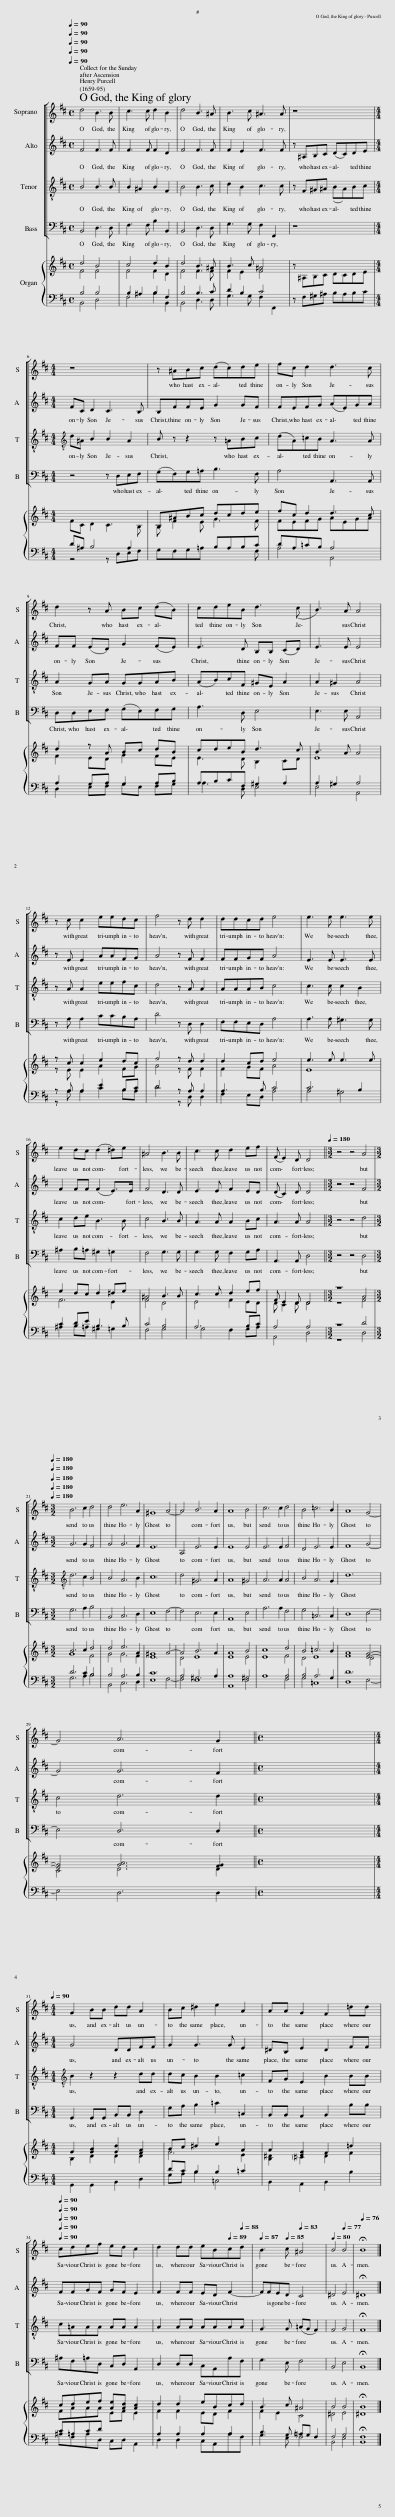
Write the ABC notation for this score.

X:1
%%score [ 1 2 3 4 ] { ( 5 6 ) | ( 7 8 ) }
L:1/8
Q:1/4=90
M:4/4
I:linebreak $
K:D
V:1 treble
V:2 treble
V:3 treble-8
V:4 bass
V:5 treble
V:6 treble
V:7 bass
V:8 bass
V:1
 d4 B3 B | c3 c d2 B2 | d4 B3 ^A | B3 c ^A3 A | z8 |$ %5
[M:4/4] z8 | z ^ABc (dc)de | fc d2 d3 c |$ d2 z A Bc (dB) | cdeB d3 (c | %10
 B3) A A4 |$ z c c2 eedc | f4 z d d2 | ddcd e4 | e3 e e3 e |$ %15
 e2 dc (d2 ^d)e | ^A4 B3 B | c3 c d2 ef | (F E2) D D4 ||[M:3/2][Q:1/4=180] z4 z4 A4 |$ %20
[M:3/2][Q:1/4=180][Q:1/4=180][Q:1/4=180][Q:1/4=180][Q:1/4=180] B6 c2 d4 | d4 e6 A2 | ^G8 A4- | A4 B6 A2 | A8 B4 | %25
 c6 c2 d4 | B4 =c6 B2 | A8 G4- |$ G4 A6 G2 ||[M:4/4] x8 |$ %30
[M:4/4][Q:1/4=90] G2 BB dd A2 | Bc ^d2 e2 A2 | AA G2 F2 =dd |$[Q:1/4=90][Q:1/4=90][Q:1/4=90][Q:1/4=90][Q:1/4=90] cdef ed c2 | d2 dd eB[Q:1/4=89]c[Q:1/4=88]d | %35
[Q:1/4=87] B3[Q:1/4=85] c[Q:1/4=83] ^A4 |[Q:1/4=80] B4[Q:1/4=77] B4 |[Q:1/4=76] !fermata!B8 |] %38
V:2
 F4 F3 F | F3 F F2 D2 | F4 F3 F | F2 E2 F3 F | z ^A,B,C (DC)DE |$ %5
[M:4/4] FC D2 C3 B, | B,FFE G2 GF | FEFG (AE)GA |$ FF (ED) G2 (FE) | E3 D B,B, (CD) | %10
 E3 E E4 |$ z E E2 AAFG | A4 z F F2 | FFGF A4 | E3 E E3 E |$ %15
 F2 FF (F2 E>)E | F4 D3 D | E3 E F2 ED | (D C2) D D4 ||[M:3/2] z4 z4 F4 |$ %20
[M:3/2] G6 G2 F4 | G4 G6 F2 | E12 | A,4 E6 E2 | E8 E4 | %25
 E6 E2 F4 | D4 E6 E2 | F8 G4- |$ G4 G6 F2 ||[M:4/4] x8 |$ %30
[M:4/4] G4 DDFF | G2 G3 G E2 | ^DB, E2 D2 FF |$ FFGF GF E2 | F2 FF ED F2- | %35
 FFED C4 | ^D4 E4 | !fermata!^D8 |] %38
V:3
 B4 B3 B | B2 ^A2 B2 F2 | B4 B3 c | d2 B2 c3 c | z F^G^A (BA)Bc |$ %5
[M:4/4][K:treble-8] d^A B2 B2 A2 | B z z2 z =ABc | (dA)=cB A3 A |$ A2 GA GGAB | (AB)cF ^GE A2 | %10
 A2 ^G2 A4 |$ z A A2 eefc | d4 z A A2 | AAAB c4 | c3 c c2 B2 |$ %15
 c2 de B3 B | c4 B3 B | A3 A A2 Bc | A3 A A4 ||[M:3/2] z4 z4 d4 |$ %20
[M:3/2][K:treble-8] d6 c2 B4 | B4 A6 B2 | c12 | d4 ^G6 A2 | A8 ^G4 | %25
 A6 A2 A4 | B4 A6 G2 | d12 |$ c4 d6 d2 ||[M:4/4] x8 |$ %30
[M:4/4][K:treble-8] B2 z2 z2 dd | dc B2 B2 =c2 | FG E2 B2 BB |$ c=AAA AA A2 | A2 AA AAAA | %35
 G3 G (=AG F2) | F4 G4 | !fermata!F8 |] %38
V:4
 B,,4 D,3 D, | F,3 F, B,2 B,,2 | B,,4 D,3 D, | G,3 G, F,2 F,,2 | z8 |$ %5
[M:4/4] z4 z D,E,F, | (G,F,)G,=A, B,3 F, | A,4 A,,3 A,, |$ D,D,E,F, (G,E,)F,G, | A,3 D, E,4 | %10
 E,3 E, A,,4 |$ z A, A,2 CCB,A, | D4 z D, D,2 | F,F,E,D, A,4 | A,3 A, ^G,3 G, |$ %15
 ^A,2 B,=A, ^G,2 =G,2 | F,4 G,3 G, | G,3 G, F,2 G,A, | A,,3 A,, D,4 ||[M:3/2] z4 z4 D,4 |$ %20
[M:3/2] G,6 A,2 B,4 | B,,4 C,6 D,2 | E,8 F,4- | F,4 E,6 E,2 | A,,8 E,4 | %25
 A,6 A,2 F,4 | G,4 =C,6 C,2 | D,8 E,4- |$ E,4 D,6 D,2 ||[M:4/4] x8 |$ %30
[M:4/4] G,,2 G,,G,, B,,B,, D,2 | G,A, B,2 =C2 =C,2 | B,,B,, A,,2 B,,2 B,B, |$ ^A,F,=A,D, C,D, A,,2 | D,2 D,D, C,A,,A,F, | %35
 G,3 E, F,4 | B,,4 E,4 | !fermata!B,,8 |] %38
V:5
 d4 B4 | c4 d2 B2 | d4 B3 ^A | B3 c ^A4 | z ^A,B,C DCDE |$ %5
[M:4/4] FC D2 C3 B, | B,^ABc dcde | fc d2 d3 c |$ d2 z A Bc dB | cdeB d3 c | %10
 B3 A A4 |$ z c c2 e2 dc | f4 z d d2 | d2 cd e4 | e3 e e3 e |$ %15
 e2 dc d2 ^de | ^A4 B3 B | c3 c d2 ef | F E2 D D4 ||[M:3/2] z8 A4 |$ %20
[M:3/2] B6 c2 d4 | d4 e6 A2 | ^G8 A4- | A4 B6 A2 | A8 B4 | %25
 c8 d4 | B4 =c6 B2 | A8 [EG]4- |$ [EG]4 [GA]6 [FG]2 ||[M:4/4] x8 |$ %30
[M:4/4] G2 [GB]2 [Gd]2 [FA]2 | Bc ^d2 e2 A2 | A2 [EG]2 F2 =d2 |$ cdef [Ae][Ad] [Ac]2 | d2 d2 eBcd | %35
 B3 c ^A4 | B4 B4 | !fermata!B8 |] %38
V:6
 F4 F4 | F4 F2 D2 | F4 F3 F | F2 E2 F4 | x4 x4 |$ %5
[M:4/4] x4 x4 | B, F2 E G3 F | FEFG AEGA |$ F2 ED G2 FE | E3 D B,2 CD | %10
 E8 |$ z E E2 A2 FG | A4 z F F2 | F2 GF A4 | E8 |$ %15
 F6 E2 | F4 D4 | E4 F2 ED | D C2 D D4 ||[M:3/2] z8 F4 |$ %20
[M:3/2] G8 F4 | G4 G6 F2 | E12 | D4 E8 | E8 E4 | %25
 E8 F4 | D4 E8 | F8 D4 |$ C4 D6 D2 ||[M:4/4] x8 |$ %30
[M:4/4] B,2 D2 D2 D2 | G6 E2 | [B,^D]2 !courtesy!^C2 D2 F2 |$ FAAA EF E2 | F2 F2 ED F2 | %35
 F2 E2 C4 | ^D4 E4 | ^D8 |] %38
V:7
 B,4 B,4 | B,2 ^A,2 B,2 F,2 | B,4 B,3 C | D2 B,2 C4 | z F,^G,^A, B,A,B,C |$ %5
[M:4/4] D^A, B,4 A,2 | G,F,G,=A, B,A,B,C | DA,=CB, A,4 |$ A,2 G,A, G,2 A,B, | A,B,CF, ^G,2 A,2 | %10
 A,2 ^G,2 A,4 |$ z A, A,2 E2 B,C | D4 z A, A,2 | A,3 B, C4 | C6 B,2 |$ %15
 C2 DE B,3 B, | C4 B,4 | A,6 B,C | A,4 A,4 ||[M:3/2] z8 D4 |$ %20
[M:3/2] D6 C2 B,4 | B,4 A,6 B,2 | C12 | A,4 ^G,6 A,2 | A,8 ^G,4 | %25
 A,8 A,4 | B,4 A,6 G,2 | D12 |$ E,4 D,6 D,2 ||[M:4/4] x8 |$ %30
[M:4/4] G,,2 G,,2 B,,2 D,2 | DC B,2 B,2 =C2 | B,,2 A,,2 B,,2 B,2 |$ C=A,CD C,D, A,,2 | A,2 A,2 A,2 A,2 | %35
 B,3 G, !courtesy!=A,G, F,2 | F,4 G,4 | !fermata!F,8 |] %38
V:8
 B,,4 D,4 | F,4 B,2 B,,2 | B,,4 D,3 D, | G,3 G, F,2 F,,2 | x4 x4 |$ %5
[M:4/4] z4 z D,E,F, | x4 x2 x F, | A,4 A,,4 |$ D,2 E,F, G,E, F,G, | A,3 D, E,4 | %10
 E,4 A,,4 |$ z A, A,2 C2 B,A, | D4 z D, D,2 | F,2 E,D, A,4 | A,4 ^G,4 |$ %15
 ^A,2 B,=A, ^G,2 =G,2 | F,4 G,4 | G,4 F,2 G,A, | A,,4 D,4 ||[M:3/2] z8 D,4 |$ %20
[M:3/2] G,6 A,2 B,4 | B,,4 C,6 D,2 | E,8 F,4- | F,4 E,8 | A,,8 E,4 | %25
 x4 x4 F,4 | G,4 =C,8 | D,8 E,4- |$ x4 x4 x4 ||[M:4/4] x8 |$ %30
[M:4/4] x4 x4 | G,A, B,2 =C,4 | x4 x4 |$ ^A,F,=A,D, x4 | D,2 D,2 C,A,,A,F, | %35
 G,3 E, F,4 | B,,4 E,4 | B,,8 |] %38
